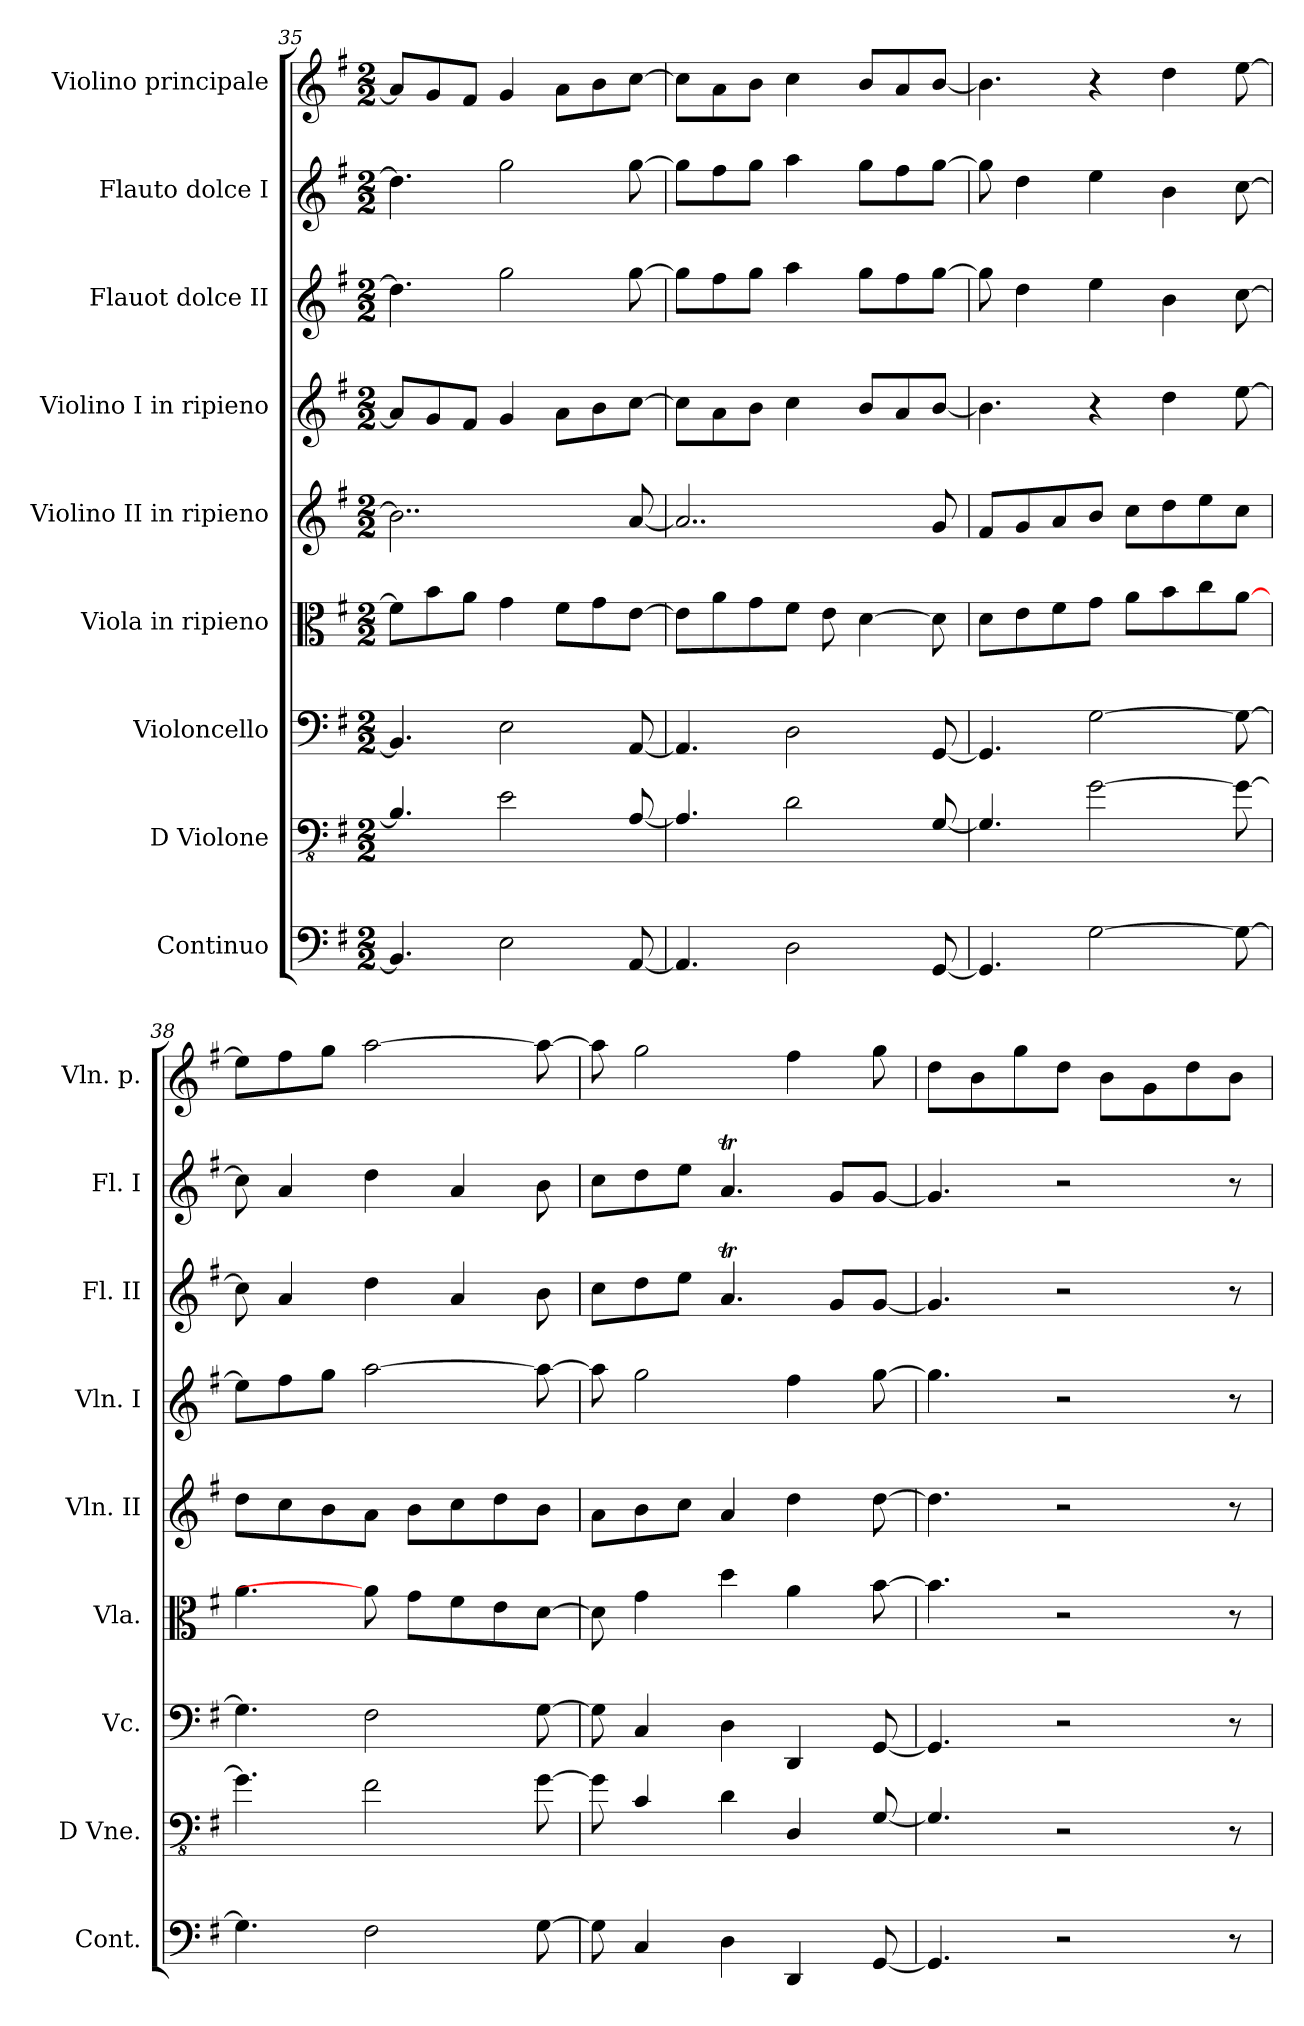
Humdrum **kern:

**kern	**kern	**kern	**kern	**kern	**kern	**kern	**kern	**kern
*part9	*part8	*part7	*part6	*part5	*part4	*part3	*part2	*part1
*staff9	*staff8	*staff7	*staff6	*staff5	*staff4	*staff3	*staff2	*staff1
*I"Continuo	*I"D Violone	*I"Violoncello	*I"Viola in ripieno	*I"Violino II in ripieno	*I"Violino I in ripieno	*I"Flauot dolce II	*I"Flauto dolce I	*I"Violino principale
*I'Cont.	*I'D Vne.	*I'Vc.	*I'Vla.	*I'Vln. II	*I'Vln. I	*I'Fl. II	*I'Fl. I	*I'Vln. p.
!!LO:PB:g=z
*clefF4	*clefFv4	*clefF4	*clefC3	*clefG2	*clefG2	*clefG2	*clefG2	*clefG2
*	*ITrd7c12	*	*	*	*	*	*	*
*k[f#]	*k[f#]	*k[f#]	*k[f#]	*k[f#]	*k[f#]	*k[f#]	*k[f#]	*k[f#]
*M2/2	*M2/2	*M2/2	*M2/2	*M2/2	*M2/2	*M2/2	*M2/2	*M2/2
=35	=35	=35	=35	=35	=35	=35	=35	=35
4.BB/]	4.BBB/]	4.BB/]	8f#\L]	2..b\]	8a/L]	4.dd\]	4.dd\]	8a/L]
.	.	.	8b\	.	8g/	.	.	8g/
.	.	.	8a\J	.	8f#/J	.	.	8f#/J
2E\	2EE\	2E\	4g\	.	4g/	2gg\	2gg\	4g/
.	.	.	8f#\L	.	8a\L	.	.	8a\L
.	.	.	8g\	.	8b\	.	.	8b\
[8AA/	[8AAA/	[8AA/	[8e\J	[8a/	[8cc\J	[8gg\	[8gg\	[8cc\J
=36	=36	=36	=36	=36	=36	=36	=36	=36
4.AA/]	4.AAA/]	4.AA/]	8e\L]	2..a/]	8cc\L]	8gg\L]	8gg\L]	8cc\L]
.	.	.	8a\	.	8a\	8ff#\	8ff#\	8a\
.	.	.	8g\	.	8b\J	8gg\J	8gg\J	8b\J
2D\	2DD\	2D\	8f#\J	.	4cc\	4aa\	4aa\	4cc\
.	.	.	8e\	.	.	.	.	.
.	.	.	[4d\	.	8b/L	8gg\L	8gg\L	8b/L
.	.	.	.	.	8a/	8ff#\	8ff#\	8a/
[8GG/	[8GGG/	[8GG/	8d\]	8g/	[8b/J	[8gg\J	[8gg\J	[8b/J
=37	=37	=37	=37	=37	=37	=37	=37	=37
4.GG/]	4.GGG/]	4.GG/]	8d\L	8f#/L	4.b\]	8gg\]	8gg\]	4.b\]
.	.	.	8e\	8g/	.	4dd\	4dd\	.
.	.	.	8f#\	8a/	.	.	.	.
[2G\	[2GG\	[2G\	8g\J	8b/J	4r	4ee\	4ee\	4r
.	.	.	8a\L	8cc\L	.	.	.	.
.	.	.	8b\	8dd\	4dd\	4b\	4b\	4dd\
.	.	.	8cc\	8ee\	.	.	.	.
8G\_	8GG\_	8G\_	[8a\J	8cc\J	[8ee\	[8cc\	[8cc\	[8ee\
=38	=38	=38	=38	=38	=38	=38	=38	=38
4.G\]	4.GG\]	4.G\]	4.a\	8dd\L	8ee\L]	8cc\]	8cc\]	8ee\L]
.	.	.	.	8cc\	8ff#\	4a/	4a/	8ff#\
.	.	.	.	8b\	8gg\J	.	.	8gg\J
2F#\	2FF#\	2F#\	8a\]	8a\J	[2aa\	4dd\	4dd\	[2aa\
.	.	.	8g\L	8b\L	.	.	.	.
.	.	.	8f#\	8cc\	.	4a/	4a/	.
.	.	.	8e\	8dd\	.	.	.	.
[8G\	[8GG\	[8G\	[8d\J	8b\J	8aa\_	8b\	8b\	8aa\_
=39	=39	=39	=39	=39	=39	=39	=39	=39
8G\]	8GG\]	8G\]	8d\]	8a\L	8aa\]	8cc\L	8cc\L	8aa\]
4C/	4CC/	4C/	4g\	8b\	2gg\	8dd\	8dd\	2gg\
.	.	.	.	8cc\J	.	8ee\J	8ee\J	.
4D\	4DD\	4D\	4dd\	4a/	.	4.aT/	4.aT/	.
4DD/	4DDD/	4DD/	4a\	4dd\	4ff#\	.	.	4ff#\
.	.	.	.	.	.	8g/L	8g/L	.
[8GG/	[8GGG/	[8GG/	[8b\	[8dd\	[8gg\	[8g/J	[8g/J	8gg\
!!LO:PB:g=z
=40	=40	=40	=40	=40	=40	=40	=40	=40
4.GG/]	4.GGG/]	4.GG/]	4.b\]	4.dd\]	4.gg\]	4.g/]	4.g/]	8dd\L
.	.	.	.	.	.	.	.	8b\
.	.	.	.	.	.	.	.	8gg\
2r	2r	2r	2r	2r	2r	2r	2r	8dd\J
.	.	.	.	.	.	.	.	8b\L
.	.	.	.	.	.	.	.	8g\
.	.	.	.	.	.	.	.	8dd\
8r	8r	8r	8r	8r	8r	8r	8r	8b\J
=	=	=	=	=	=	=	=	=
*-	*-	*-	*-	*-	*-	*-	*-	*-
